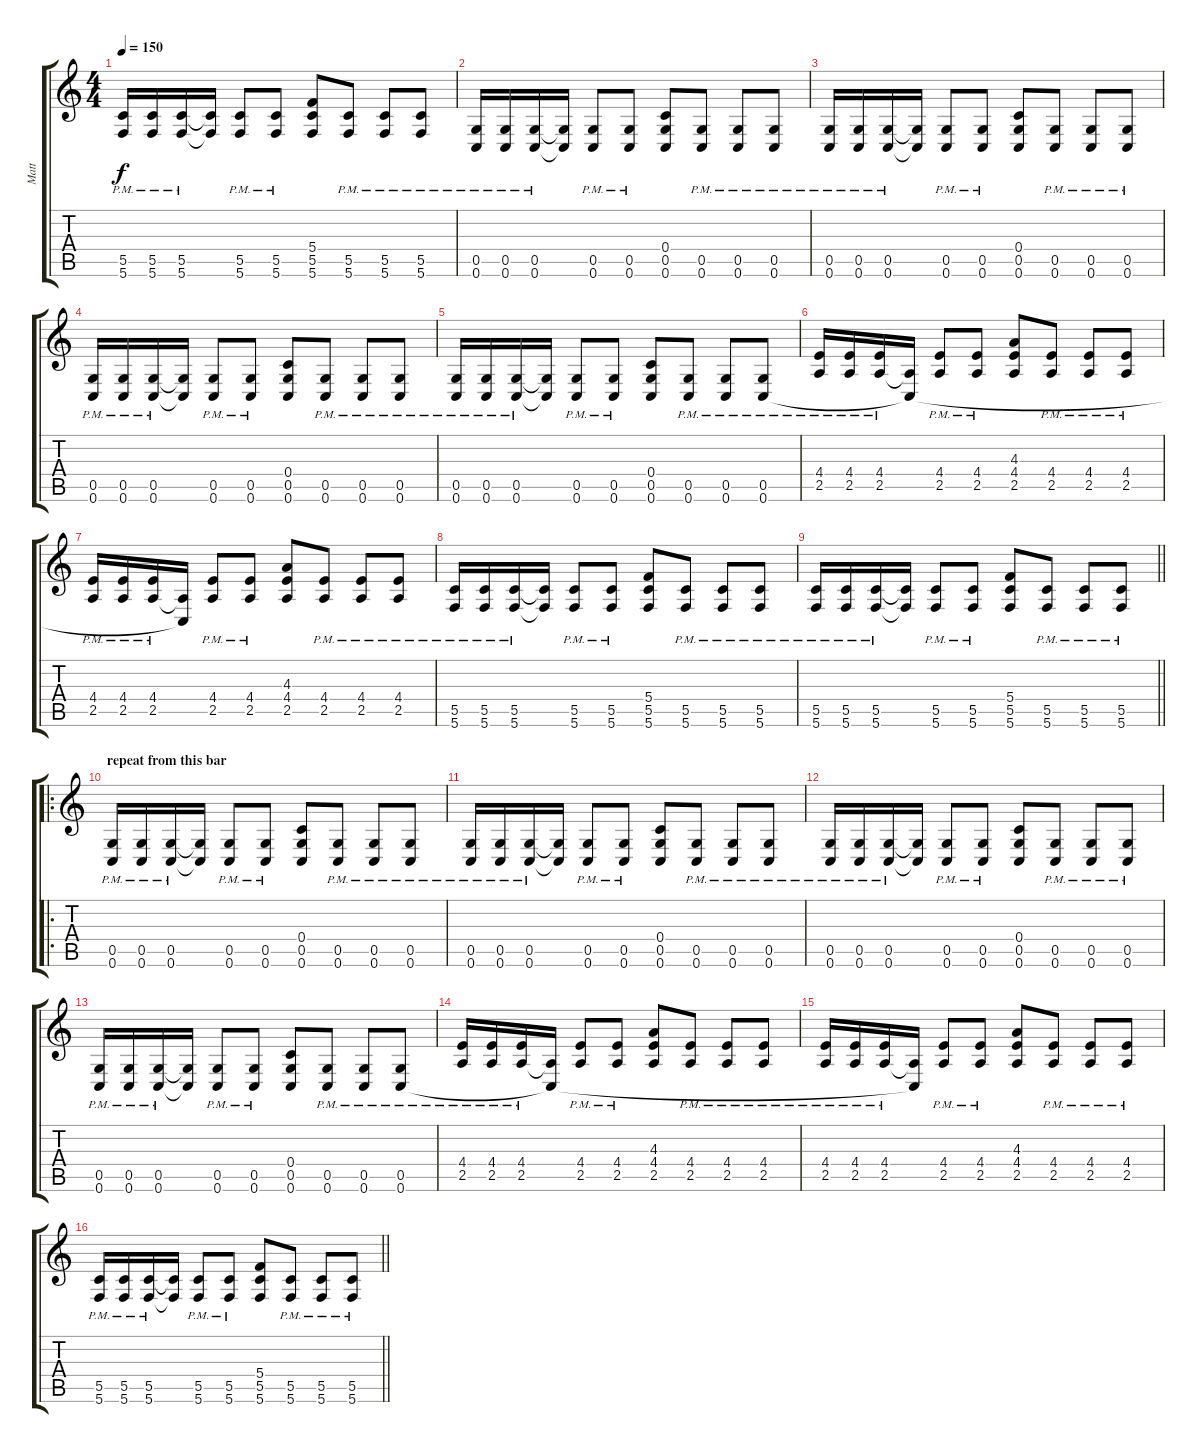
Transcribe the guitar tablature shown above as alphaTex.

\track ("Matt" "Matt") {instrument overdrivenguitar}
\staff {score tabs}
\tuning (D4 A3 F3 C3 G2 C2) {hide}
\ts (4 4)
\tempo 150
\clef g2
\ks c
(5.5{pm} 5.6{pm}).16{dy f} (5.5{pm} 5.6{pm}).16 (5.5{pm} 5.6{pm}).16 (5.5{t} 5.6{t}).16 (5.5{pm} 5.6{pm}).8 (5.5{pm} 5.6{pm}).8 (5.4 5.5 5.6).8 (5.5{pm} 5.6{pm}).8 (5.5{pm} 5.6{pm}).8 (5.5{pm} 5.6{pm}).8 |
(0.5{pm} 0.6{pm}).16 (0.5{pm} 0.6{pm}).16 (0.5{pm} 0.6{pm}).16 (0.5{t} 0.6{t}).16 (0.5{pm} 0.6{pm}).8 (0.5{pm} 0.6{pm}).8 (0.4 0.5 0.6).8 (0.5{pm} 0.6{pm}).8 (0.5{pm} 0.6{pm}).8 (0.5{pm} 0.6{pm}).8 |
(0.5{pm} 0.6{pm}).16 (0.5{pm} 0.6{pm}).16 (0.5{pm} 0.6{pm}).16 (0.5{t} 0.6{t}).16 (0.5{pm} 0.6{pm}).8 (0.5{pm} 0.6{pm}).8 (0.4 0.5 0.6).8 (0.5{pm} 0.6{pm}).8 (0.5{pm} 0.6{pm}).8 (0.5{pm} 0.6{pm}).8 |
(0.5{pm} 0.6{pm}).16 (0.5{pm} 0.6{pm}).16 (0.5{pm} 0.6{pm}).16 (0.5{t} 0.6{t}).16 (0.5{pm} 0.6{pm}).8 (0.5{pm} 0.6{pm}).8 (0.4 0.5 0.6).8 (0.5{pm} 0.6{pm}).8 (0.5{pm} 0.6{pm}).8 (0.5{pm} 0.6{pm}).8 |
(0.5{pm} 0.6{pm}).16 (0.5{pm} 0.6{pm}).16 (0.5{pm} 0.6{pm}).16 (0.5{t} 0.6{t}).16 (0.5{pm} 0.6{pm}).8 (0.5{pm} 0.6{pm}).8 (0.4 0.5 0.6).8 (0.5{pm} 0.6{pm}).8 (0.5{pm} 0.6{pm}).8 (0.5{pm} 0.6{pm}).8 |
(4.4{pm} 2.5{pm}).16 (4.4{pm} 2.5{pm}).16 (4.4{pm} 2.5{pm}).16 (2.5{t} 0.6{t}).16 (4.4{pm} 2.5{pm}).8 (4.4{pm} 2.5{pm}).8 (4.3 4.4 2.5).8 (4.4{pm} 2.5{pm}).8 (4.4{pm} 2.5{pm}).8 (4.4{pm} 2.5{pm}).8 |
(4.4{pm} 2.5{pm}).16 (4.4{pm} 2.5{pm}).16 (4.4{pm} 2.5{pm}).16 (2.5{t} 0.6{t}).16 (4.4{pm} 2.5{pm}).8 (4.4{pm} 2.5{pm}).8 (4.3 4.4 2.5).8 (4.4{pm} 2.5{pm}).8 (4.4{pm} 2.5{pm}).8 (4.4{pm} 2.5{pm}).8 |
(5.5{pm} 5.6{pm}).16 (5.5{pm} 5.6{pm}).16 (5.5{pm} 5.6{pm}).16 (5.5{t} 5.6{t}).16 (5.5{pm} 5.6{pm}).8 (5.5{pm} 5.6{pm}).8 (5.4 5.5 5.6).8 (5.5{pm} 5.6{pm}).8 (5.5{pm} 5.6{pm}).8 (5.5{pm} 5.6{pm}).8 |
\barLineRight lightlight
(5.5{pm} 5.6{pm}).16 (5.5{pm} 5.6{pm}).16 (5.5{pm} 5.6{pm}).16 (5.5{t} 5.6{t}).16 (5.5{pm} 5.6{pm}).8 (5.5{pm} 5.6{pm}).8 (5.4 5.5 5.6).8 (5.5{pm} 5.6{pm}).8 (5.5{pm} 5.6{pm}).8 (5.5{pm} 5.6{pm}).8 |
\ro
\section ("" "repeat from this bar")
(0.5{pm} 0.6{pm}).16 (0.5{pm} 0.6{pm}).16 (0.5{pm} 0.6{pm}).16 (0.5{t} 0.6{t}).16 (0.5{pm} 0.6{pm}).8 (0.5{pm} 0.6{pm}).8 (0.4 0.5 0.6).8 (0.5{pm} 0.6{pm}).8 (0.5{pm} 0.6{pm}).8 (0.5{pm} 0.6{pm}).8 |
(0.5{pm} 0.6{pm}).16 (0.5{pm} 0.6{pm}).16 (0.5{pm} 0.6{pm}).16 (0.5{t} 0.6{t}).16 (0.5{pm} 0.6{pm}).8 (0.5{pm} 0.6{pm}).8 (0.4 0.5 0.6).8 (0.5{pm} 0.6{pm}).8 (0.5{pm} 0.6{pm}).8 (0.5{pm} 0.6{pm}).8 |
(0.5{pm} 0.6{pm}).16 (0.5{pm} 0.6{pm}).16 (0.5{pm} 0.6{pm}).16 (0.5{t} 0.6{t}).16 (0.5{pm} 0.6{pm}).8 (0.5{pm} 0.6{pm}).8 (0.4 0.5 0.6).8 (0.5{pm} 0.6{pm}).8 (0.5{pm} 0.6{pm}).8 (0.5{pm} 0.6{pm}).8 |
(0.5{pm} 0.6{pm}).16 (0.5{pm} 0.6{pm}).16 (0.5{pm} 0.6{pm}).16 (0.5{t} 0.6{t}).16 (0.5{pm} 0.6{pm}).8 (0.5{pm} 0.6{pm}).8 (0.4 0.5 0.6).8 (0.5{pm} 0.6{pm}).8 (0.5{pm} 0.6{pm}).8 (0.5{pm} 0.6{pm}).8 |
(4.4{pm} 2.5{pm}).16 (4.4{pm} 2.5{pm}).16 (4.4{pm} 2.5{pm}).16 (2.5{t} 0.6{t}).16 (4.4{pm} 2.5{pm}).8 (4.4{pm} 2.5{pm}).8 (4.3 4.4 2.5).8 (4.4{pm} 2.5{pm}).8 (4.4{pm} 2.5{pm}).8 (4.4{pm} 2.5{pm}).8 |
(4.4{pm} 2.5{pm}).16 (4.4{pm} 2.5{pm}).16 (4.4{pm} 2.5{pm}).16 (2.5{t} 0.6{t}).16 (4.4{pm} 2.5{pm}).8 (4.4{pm} 2.5{pm}).8 (4.3 4.4 2.5).8 (4.4{pm} 2.5{pm}).8 (4.4{pm} 2.5{pm}).8 (4.4{pm} 2.5{pm}).8 |
\barLineRight lightlight
(5.5{pm} 5.6{pm}).16 (5.5{pm} 5.6{pm}).16 (5.5{pm} 5.6{pm}).16 (5.5{t} 5.6{t}).16 (5.5{pm} 5.6{pm}).8 (5.5{pm} 5.6{pm}).8 (5.4 5.5 5.6).8 (5.5{pm} 5.6{pm}).8 (5.5{pm} 5.6{pm}).8 (5.5{pm} 5.6{pm}).8
